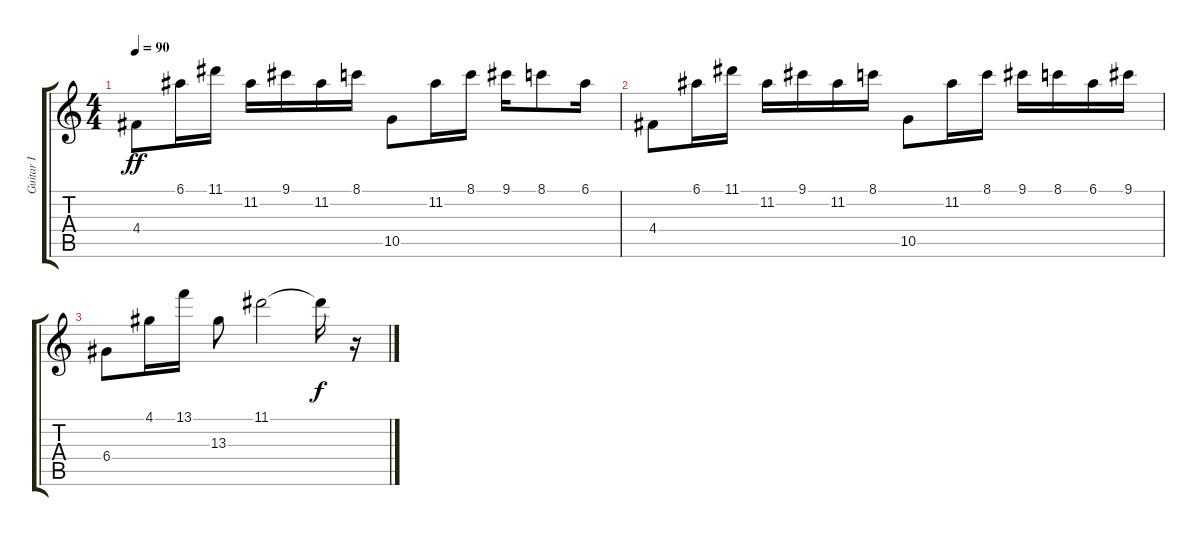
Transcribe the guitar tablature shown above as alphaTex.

\track ("Guitar I" "Guitar I") {instrument electricguitarmuted}
\staff {score tabs}
\tuning (E4 B3 G3 D3 A2 E2) {hide}
\ts (4 4)
\tempo 90
\clef g2
\ks c
4.4.8{dy ff} 6.1.16 11.1.16 11.2.16 9.1.16 11.2.16 8.1.16 10.5.8 11.2.16 8.1.16 9.1.16 8.1.8 6.1.16 |
4.4.8 6.1.16 11.1.16 11.2.16 9.1.16 11.2.16 8.1.16 10.5.8 11.2.16 8.1.16 9.1.16 8.1.16 6.1.16 9.1.16 |
6.4.8 4.1.16 13.1.16 13.3.8 11.1.2 11.1{t}.16{dy f} r.16
